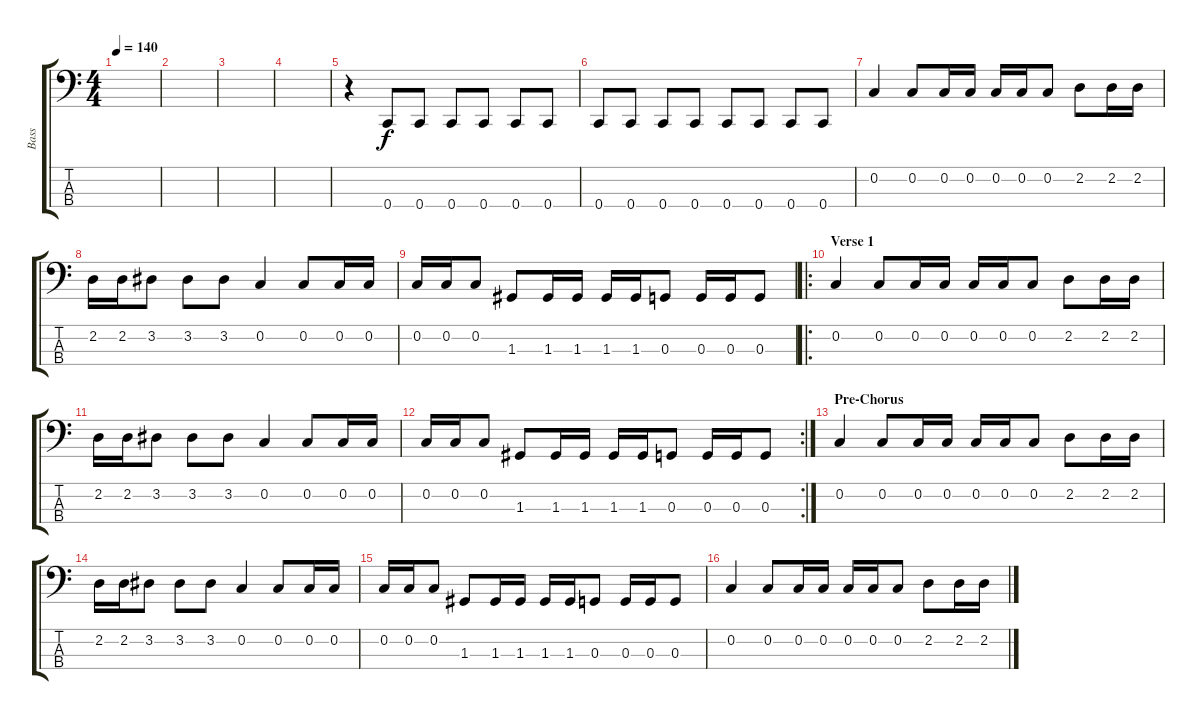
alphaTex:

\track ("Bass" "Bass") {instrument electricbasspick}
\staff {score tabs}
\tuning (F2 C2 G1 C1) {hide}
\ts (4 4)
\tempo 140
\clef f4
\ks c
|
|
|
|
r.4 0.4.8 0.4.8 0.4.8 0.4.8 0.4.8 0.4.8 |
0.4.8 0.4.8 0.4.8 0.4.8 0.4.8 0.4.8 0.4.8 0.4.8 |
0.2.4 0.2.8 0.2.16 0.2.16 0.2.16 0.2.16 0.2.8 2.2.8 2.2.16 2.2.16 |
2.2.16 2.2.16 3.2.8 3.2.8 3.2.8 0.2.4 0.2.8 0.2.16 0.2.16 |
0.2.16 0.2.16 0.2.8 1.3.8 1.3.16 1.3.16 1.3.16 1.3.16 0.3.8 0.3.16 0.3.16 0.3.8 |
\ro
\section ("" "Verse 1")
0.2.4 0.2.8 0.2.16 0.2.16 0.2.16 0.2.16 0.2.8 2.2.8 2.2.16 2.2.16 |
2.2.16 2.2.16 3.2.8 3.2.8 3.2.8 0.2.4 0.2.8 0.2.16 0.2.16 |
\rc 2
0.2.16 0.2.16 0.2.8 1.3.8 1.3.16 1.3.16 1.3.16 1.3.16 0.3.8 0.3.16 0.3.16 0.3.8 |
\section ("" "Pre-Chorus")
0.2.4 0.2.8 0.2.16 0.2.16 0.2.16 0.2.16 0.2.8 2.2.8 2.2.16 2.2.16 |
2.2.16 2.2.16 3.2.8 3.2.8 3.2.8 0.2.4 0.2.8 0.2.16 0.2.16 |
0.2.16 0.2.16 0.2.8 1.3.8 1.3.16 1.3.16 1.3.16 1.3.16 0.3.8 0.3.16 0.3.16 0.3.8 |
0.2.4 0.2.8 0.2.16 0.2.16 0.2.16 0.2.16 0.2.8 2.2.8 2.2.16 2.2.16
